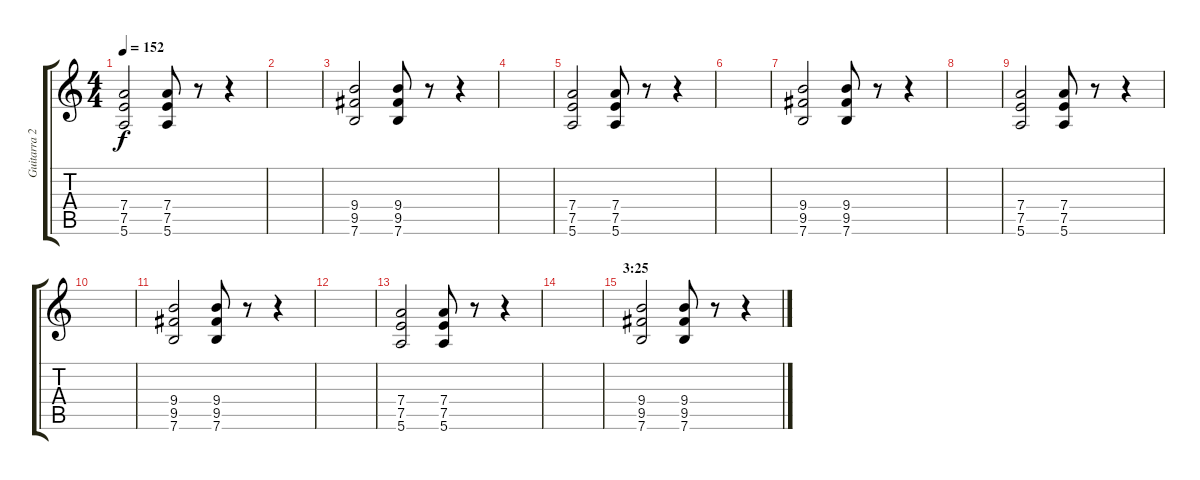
\track ("Guitarra 2" "Guitarra 2") {instrument overdrivenguitar}
\staff {score tabs}
\tuning (E4 B3 G3 D3 A2 E2) {hide}
\ts (4 4)
\tempo 152
\clef g2
\ks c
(7.4 7.5 5.6).2{dy f instrument overdrivenguitar} (7.4 7.5 5.6).8 r.8 r.4 |
|
(9.4 9.5 7.6).2{volume 12 instrument overdrivenguitar} (9.4 9.5 7.6).8 r.8 r.4 |
|
(7.4 7.5 5.6).2{instrument overdrivenguitar} (7.4 7.5 5.6).8 r.8 r.4 |
|
(9.4 9.5 7.6).2{volume 12 instrument overdrivenguitar} (9.4 9.5 7.6).8 r.8 r.4 |
|
(7.4 7.5 5.6).2{instrument overdrivenguitar} (7.4 7.5 5.6).8 r.8 r.4 |
|
(9.4 9.5 7.6).2{volume 12 instrument overdrivenguitar} (9.4 9.5 7.6).8 r.8 r.4 |
|
(7.4 7.5 5.6).2{instrument overdrivenguitar} (7.4 7.5 5.6).8 r.8 r.4 |
|
\section ("" "3:25")
(9.4 9.5 7.6).2{volume 12 instrument overdrivenguitar} (9.4 9.5 7.6).8 r.8 r.4
